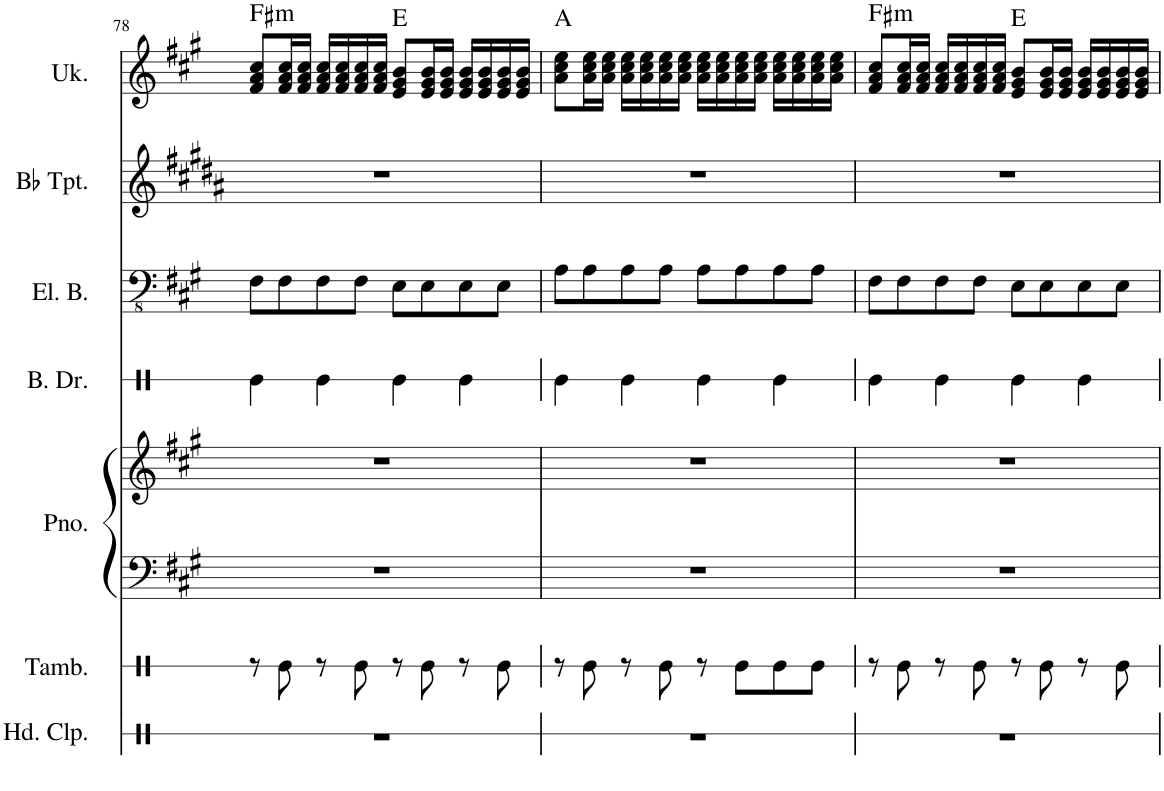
**kern	**kern	**kern	**kern	**kern	**kern	**kern	**kern	**harte
*part7	*part6	*part5	*part5	*part4	*part3	*part2	*part1	*part1
*staff8	*staff7	*staff6	*staff5	*staff4	*staff3	*staff2	*staff1	*
*I"Hand Clap	*I"Tambourine	*I"Piano	*	*I"Bass Drum	*I"Electric Bass	*I"Bb Trumpet	*I"Ukulele	*
*I'Hd. Clp.	*I'Tamb.	*I'Pno.	*	*I'B. Dr.	*I'El. B.	*I'Bb Tpt.	*I'Uk.	*
!!LO:PB:g=z
*clefX	*clefX	*clefF4	*clefG2	*clefX	*clefFv4	*clefG2	*clefG2	*
*	*	*	*	*	*	*Trd1c2	*	*
*k[]	*k[]	*k[f#c#g#]	*k[f#c#g#]	*k[]	*k[f#c#g#]	*k[f#c#g#d#a#]	*k[f#c#g#]	*
*M4/4	*M4/4	*M4/4	*M4/4	*M4/4	*M4/4	*M4/4	*M4/4	*
=78	=78	=78	=78	=78	=78	=78	=78	=78
!	!	!	!	!	!	!	!	!LO:H:kt=m
1r	8r	1r	1r	4Re\	8FF#\L	1r	8f#/ 8a/ 8cc#/L	F#:min
.	8Re\	.	.	.	8FF#\	.	16f#/ 16a/ 16cc#/L	.
.	.	.	.	.	.	.	16f#/ 16a/ 16cc#/JJ	.
.	8r	.	.	4Re\	8FF#\	.	16f#/ 16a/ 16cc#/LL	.
.	.	.	.	.	.	.	16f#/ 16a/ 16cc#/	.
.	8Re\	.	.	.	8FF#\J	.	16f#/ 16a/ 16cc#/	.
.	.	.	.	.	.	.	16f#/ 16a/ 16cc#/JJ	.
.	8r	.	.	4Re\	8EE\L	.	8e/ 8g#/ 8b/L	E:maj
.	8Re\	.	.	.	8EE\	.	16e/ 16g#/ 16b/L	.
.	.	.	.	.	.	.	16e/ 16g#/ 16b/JJ	.
.	8r	.	.	4Re\	8EE\	.	16e/ 16g#/ 16b/LL	.
.	.	.	.	.	.	.	16e/ 16g#/ 16b/	.
.	8Re\	.	.	.	8EE\J	.	16e/ 16g#/ 16b/	.
.	.	.	.	.	.	.	16e/ 16g#/ 16b/JJ	.
=79	=79	=79	=79	=79	=79	=79	=79	=79
1r	8r	1r	1r	4Re\	8AA\L	1r	8a\ 8cc#\ 8ee\L	A:maj
.	8Re\	.	.	.	8AA\	.	16a\ 16cc#\ 16ee\L	.
.	.	.	.	.	.	.	16a\ 16cc#\ 16ee\JJ	.
.	8r	.	.	4Re\	8AA\	.	16a\ 16cc#\ 16ee\LL	.
.	.	.	.	.	.	.	16a\ 16cc#\ 16ee\	.
.	8Re\	.	.	.	8AA\J	.	16a\ 16cc#\ 16ee\	.
.	.	.	.	.	.	.	16a\ 16cc#\ 16ee\JJ	.
.	8r	.	.	4Re\	8AA\L	.	16a\ 16cc#\ 16ee\LL	.
.	.	.	.	.	.	.	16a\ 16cc#\ 16ee\	.
.	8Re\L	.	.	.	8AA\	.	16a\ 16cc#\ 16ee\	.
.	.	.	.	.	.	.	16a\ 16cc#\ 16ee\JJ	.
.	8Re\	.	.	4Re\	8AA\	.	16a\ 16cc#\ 16ee\LL	.
.	.	.	.	.	.	.	16a\ 16cc#\ 16ee\	.
.	8Re\J	.	.	.	8AA\J	.	16a\ 16cc#\ 16ee\	.
.	.	.	.	.	.	.	16a\ 16cc#\ 16ee\JJ	.
=80	=80	=80	=80	=80	=80	=80	=80	=80
!	!	!	!	!	!	!	!	!LO:H:kt=m
1r	8r	1r	1r	4Re\	8FF#\L	1r	8f#/ 8a/ 8cc#/L	F#:min
.	8Re\	.	.	.	8FF#\	.	16f#/ 16a/ 16cc#/L	.
.	.	.	.	.	.	.	16f#/ 16a/ 16cc#/JJ	.
.	8r	.	.	4Re\	8FF#\	.	16f#/ 16a/ 16cc#/LL	.
.	.	.	.	.	.	.	16f#/ 16a/ 16cc#/	.
.	8Re\	.	.	.	8FF#\J	.	16f#/ 16a/ 16cc#/	.
.	.	.	.	.	.	.	16f#/ 16a/ 16cc#/JJ	.
.	8r	.	.	4Re\	8EE\L	.	8e/ 8g#/ 8b/L	E:maj
.	8Re\	.	.	.	8EE\	.	16e/ 16g#/ 16b/L	.
.	.	.	.	.	.	.	16e/ 16g#/ 16b/JJ	.
.	8r	.	.	4Re\	8EE\	.	16e/ 16g#/ 16b/LL	.
.	.	.	.	.	.	.	16e/ 16g#/ 16b/	.
.	8Re\	.	.	.	8EE\J	.	16e/ 16g#/ 16b/	.
.	.	.	.	.	.	.	16e/ 16g#/ 16b/JJ	.
=	=	=	=	=	=	=	=	=
*-	*-	*-	*-	*-	*-	*-	*-	*-
